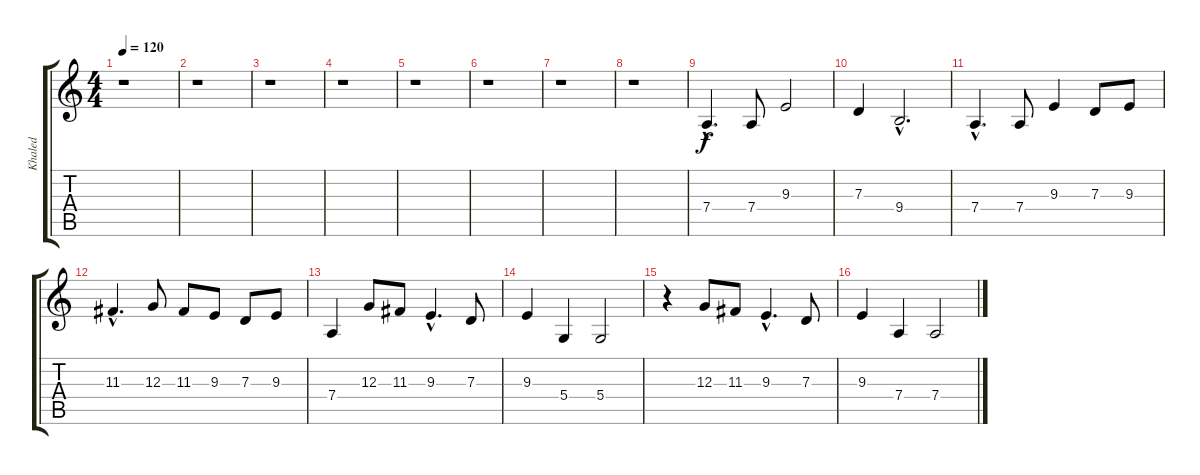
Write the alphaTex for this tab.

\track ("Khaled" "Khaled") {instrument orchestralharp}
\staff {score tabs}
\tuning (E4 B3 G3 D3 A2 E2) {hide}
\ts (4 4)
\tempo 120
\clef g2
\ks c
r.1{dy f instrument orchestralharp} |
r.1 |
r.1 |
r.1 |
r.1 |
r.1 |
r.1 |
r.1 |
7.4{hac}.4{d} 7.4.8 9.3.2 |
7.3.4 9.4{hac}.2{d} |
7.4{hac}.4{d} 7.4.8 9.3.4 7.3.8 9.3.8 |
11.3{hac}.4{d} 12.3.8 11.3.8 9.3.8 7.3.8 9.3.8 |
7.4.4 12.3.8 11.3.8 9.3{hac}.4{d} 7.3.8 |
9.3.4 5.4.4 5.4.2 |
r.4 12.3.8 11.3.8 9.3{hac}.4{d} 7.3.8 |
9.3.4 7.4.4 7.4.2
